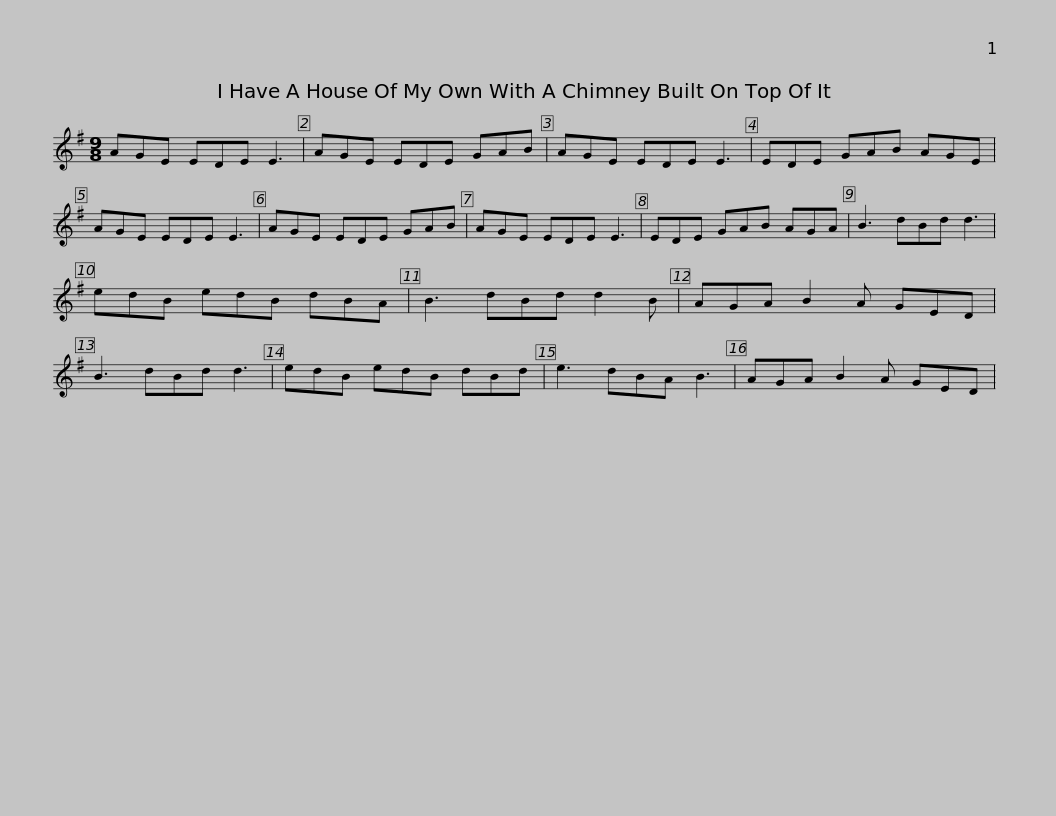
X:1
L:1/8
M:9/8
I:linebreak $
K:G
V:1 treble
V:1
 AGE EDE E3 | AGE EDE GAB | AGE EDE E3 | EDE GAB AGE | AGE EDE E3 |$ %5
 AGE EDE GAB | AGE EDE E3 | EDE GAB AGA | B3 dBd d3 | edB edB dBA |$ %10
 B3 dBd d2 B | AGA B2 A GED | B3 dBd d3 | edB edB dBd | e3 dBA B3 | %15
 AGA B2 A GED | %16
